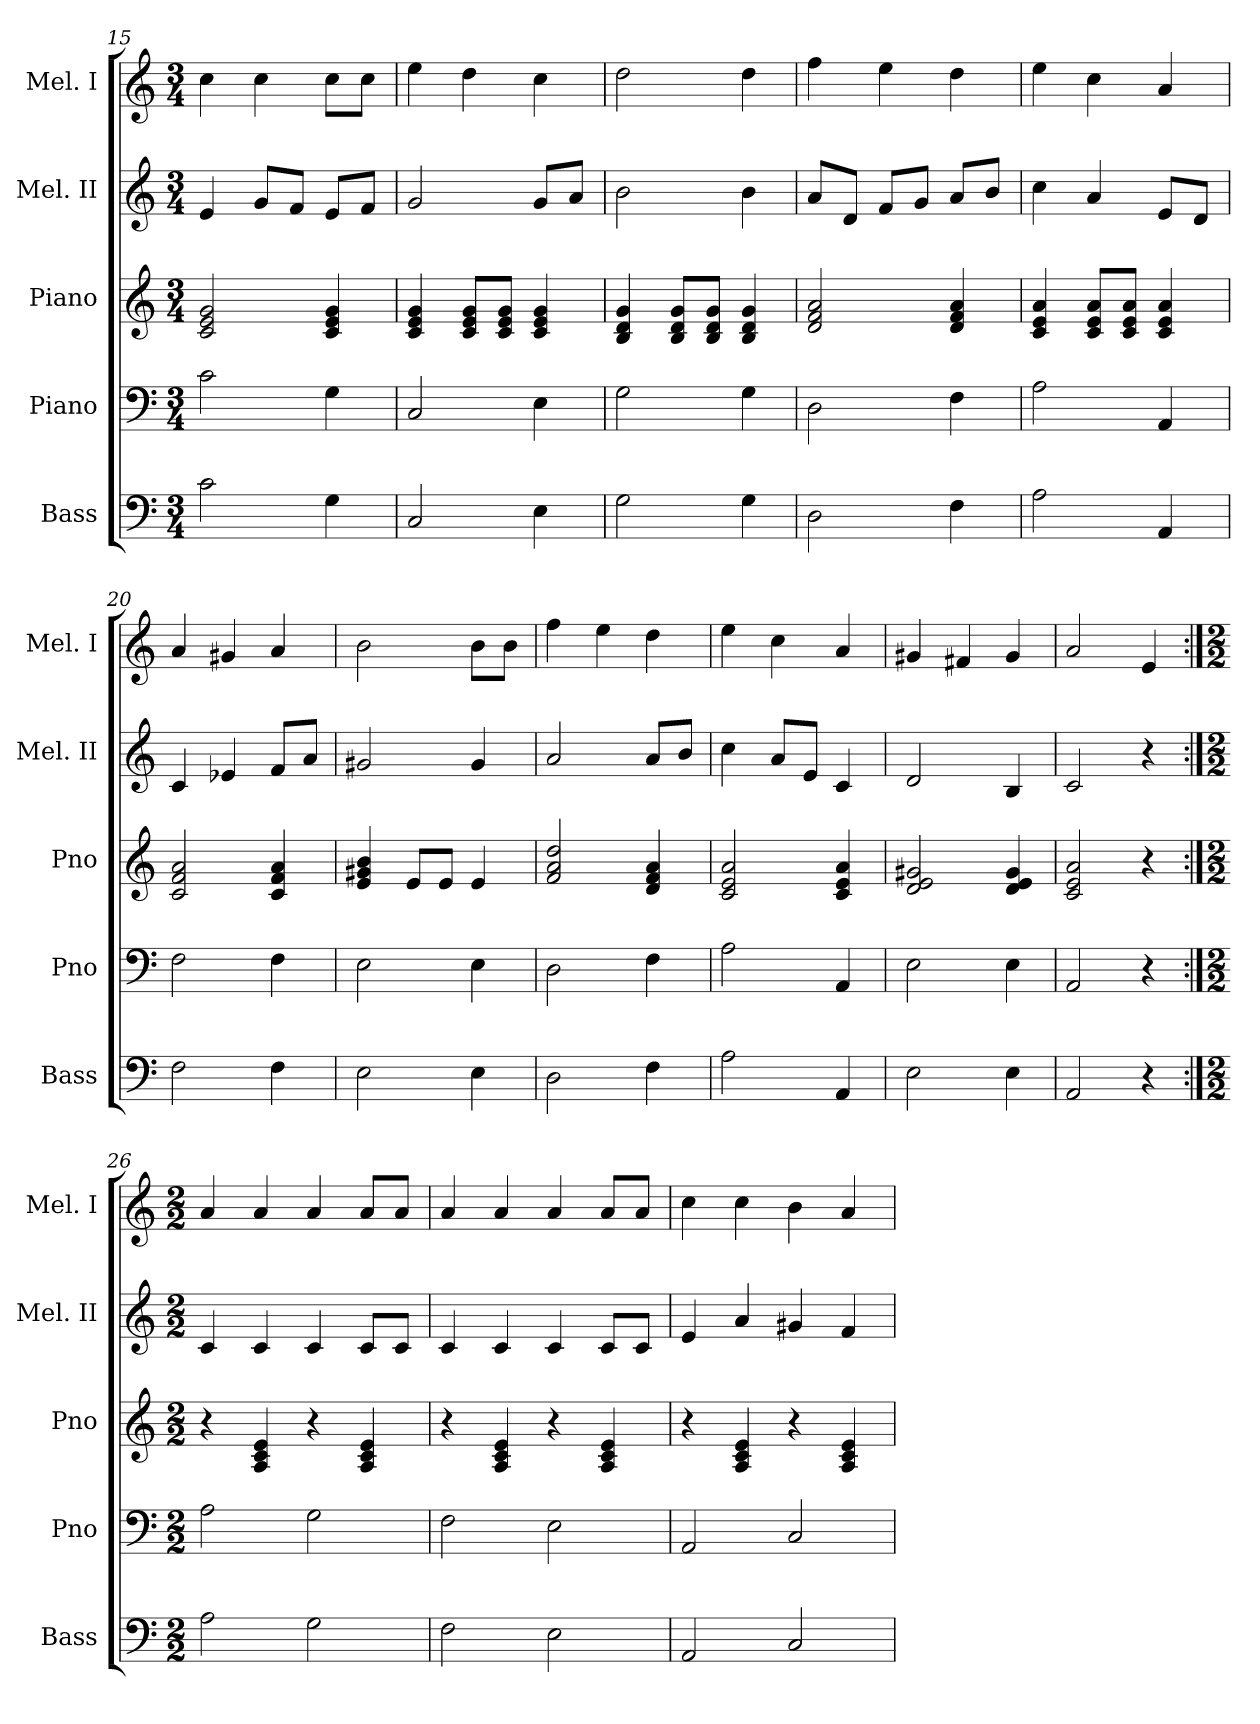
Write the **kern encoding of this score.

**kern	**kern	**kern	**kern	**kern
*part5	*part4	*part3	*part2	*part1
*staff5	*staff4	*staff3	*staff2	*staff1
*I"Bass	*I"Piano	*I"Piano	*I"Mel. II	*I"Mel. I
*I'Bass	*I'Pno	*I'Pno	*I'Mel. II	*I'Mel. I
*clefF4	*clefF4	*clefG2	*clefG2	*clefG2
*ITrd7c12	*	*	*	*
*k[]	*k[]	*k[]	*k[]	*k[]
*M3/4	*M3/4	*M3/4	*M3/4	*M3/4
=15	=15	=15	=15	=15
2C\	2c\	2c/ 2e/ 2g/	4e/	4cc\
.	.	.	8g/L	4cc\
.	.	.	8f/J	.
4GG\	4G\	4c/ 4e/ 4g/	8e/L	8cc\L
.	.	.	8f/J	8cc\J
=16	=16	=16	=16	=16
2CC/	2C/	4c/ 4e/ 4g/	2g/	4ee\
.	.	8c/ 8e/ 8g/L	.	4dd\
.	.	8c/ 8e/ 8g/J	.	.
4EE\	4E\	4c/ 4e/ 4g/	8g/L	4cc\
.	.	.	8a/J	.
=17	=17	=17	=17	=17
2GG\	2G\	4B/ 4d/ 4g/	2b\	2dd\
.	.	8B/ 8d/ 8g/L	.	.
.	.	8B/ 8d/ 8g/J	.	.
4GG\	4G\	4B/ 4d/ 4g/	4b\	4dd\
=18	=18	=18	=18	=18
2DD\	2D\	2d/ 2f/ 2a/	8a/L	4ff\
.	.	.	8d/J	.
.	.	.	8f/L	4ee\
.	.	.	8g/J	.
4FF\	4F\	4d/ 4f/ 4a/	8a/L	4dd\
.	.	.	8b/J	.
=19	=19	=19	=19	=19
2AA\	2A\	4c/ 4e/ 4a/	4cc\	4ee\
.	.	8c/ 8e/ 8a/L	4a/	4cc\
.	.	8c/ 8e/ 8a/J	.	.
4AAA/	4AA/	4c/ 4e/ 4a/	8e/L	4a/
.	.	.	8d/J	.
!!LO:LB:g=z
=20	=20	=20	=20	=20
2FF\	2F\	2c/ 2f/ 2a/	4c/	4a/
.	.	.	4e-X/	4g#X/
4FF\	4F\	4c/ 4f/ 4a/	8f/L	4a/
.	.	.	8a/J	.
=21	=21	=21	=21	=21
2EE\	2E\	4e/ 4g#X/ 4b/	2g#X/	2b\
.	.	8e/L	.	.
.	.	8e/J	.	.
4EE\	4E\	4e/	4g#/	8b\L
.	.	.	.	8b\J
=22	=22	=22	=22	=22
2DD\	2D\	2f/ 2a/ 2dd/	2a/	4ff\
.	.	.	.	4ee\
4FF\	4F\	4d/ 4f/ 4a/	8a/L	4dd\
.	.	.	8b/J	.
=23	=23	=23	=23	=23
2AA\	2A\	2c/ 2e/ 2a/	4cc\	4ee\
.	.	.	8a/L	4cc\
.	.	.	8e/J	.
4AAA/	4AA/	4c/ 4e/ 4a/	4c/	4a/
=24	=24	=24	=24	=24
2EE\	2E\	2d/ 2e/ 2g#X/	2d/	4g#X/
.	.	.	.	4f#X/
4EE\	4E\	4d/ 4e/ 4g#/	4B/	4g#/
=25	=25	=25	=25	=25
2AAA/	2AA/	2c/ 2e/ 2a/	2c/	2a/
4r	4r	4r	4r	4e/
=26:|!	=26:|!	=26:|!	=26:|!	=26:|!
*M2/2	*M2/2	*M2/2	*M2/2	*M2/2
2AA\	2A\	4r	4c/	4a/
.	.	4A/ 4c/ 4e/	4c/	4a/
2GG\	2G\	4r	4c/	4a/
.	.	4A/ 4c/ 4e/	8c/L	8a/L
.	.	.	8c/J	8a/J
!!LO:PB:g=z
=27	=27	=27	=27	=27
2FF\	2F\	4r	4c/	4a/
.	.	4A/ 4c/ 4e/	4c/	4a/
2EE\	2E\	4r	4c/	4a/
.	.	4A/ 4c/ 4e/	8c/L	8a/L
.	.	.	8c/J	8a/J
=28	=28	=28	=28	=28
2AAA/	2AA/	4r	4e/	4cc\
.	.	4A/ 4c/ 4e/	4a/	4cc\
2CC/	2C/	4r	4g#X/	4b\
.	.	4A/ 4c/ 4e/	4f/	4a/
=	=	=	=	=
*-	*-	*-	*-	*-
